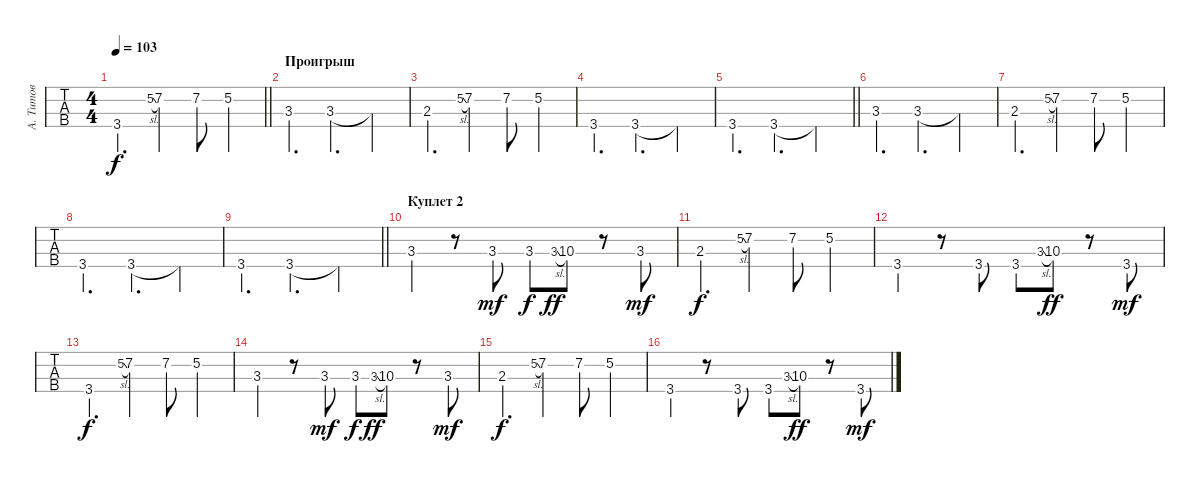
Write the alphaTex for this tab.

\track ("А. Титов" "А. Титов") {instrument fretlessbass}
\staff {tabs}
\tuning (G2 D2 A1 E1) {hide}
\ts (4 4)
\tempo 103
\clef f4
\barLineRight lightlight
\ks c
3.4.4{d dy f} 5.2{sl}.8{gr} 7.2{st}.4 7.2.8 5.2.4 |
\section ("" "Проигрыш")
3.3.4{d} 3.3.4{d} 3.3{t}.4 |
2.3.4{d} 5.2{sl}.8{gr} 7.2{st}.4 7.2.8 5.2.4 |
3.4.4{d} 3.4.4{d} 3.4{t}.4 |
\barLineRight lightlight
3.4.4{d} 3.4.4{d} 3.4{t}.4 |
3.3.4{d} 3.3.4{d} 3.3{t}.4 |
2.3.4{d} 5.2{sl}.8{gr} 7.2{st}.4 7.2.8 5.2.4 |
3.4.4{d} 3.4.4{d} 3.4{t}.4 |
\barLineRight lightlight
3.4.4{d} 3.4.4{d} 3.4{t}.4 |
\section ("" "Куплет 2")
3.3.4 r.8 3.3.8{dy mf} 3.3.8{dy f} 3.3{sl}.8{gr dy ff} 10.3.8 r.8 3.3{st}.8{dy mf} |
2.3.4{d dy f} 5.2{sl}.8{gr} 7.2{st}.4 7.2.8 5.2.4 |
3.4.4 r.8 3.4.8 3.4.8 3.3{sl}.8{gr} 10.3.8{dy ff} r.8 3.4{st}.8{dy mf} |
3.4.4{d dy f} 5.2{sl}.8{gr} 7.2{st}.4 7.2.8 5.2.4 |
3.3.4 r.8 3.3.8{dy mf} 3.3.8{dy f} 3.3{sl}.8{gr dy ff} 10.3.8 r.8 3.3{st}.8{dy mf} |
2.3.4{d dy f} 5.2{sl}.8{gr} 7.2{st}.4 7.2.8 5.2.4 |
3.4.4 r.8 3.4.8 3.4.8 3.3{sl}.8{gr} 10.3.8{dy ff} r.8 3.4{st}.8{dy mf}
